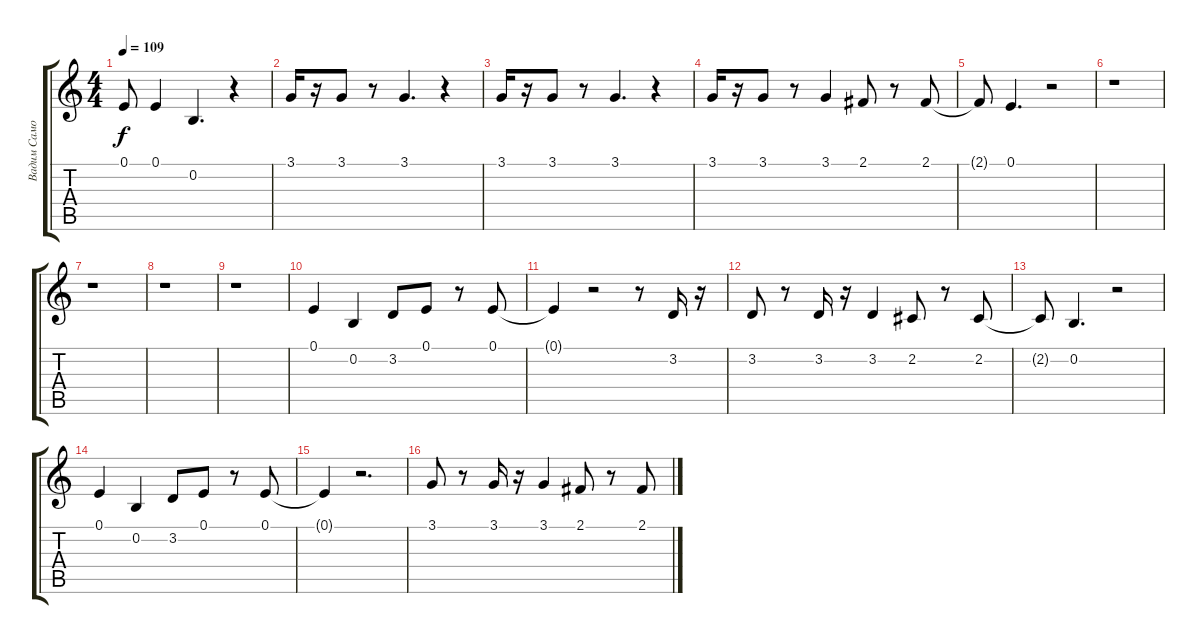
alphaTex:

\track ("Вадим Самойлов (вокал)" "Вадим Само") {instrument vibraphone}
\staff {score tabs}
\tuning (E4 B3 G3 D3 A2 E2) {hide}
\ts (4 4)
\tempo 109
\clef g2
\ks c
0.1{t}.8{dy f} 0.1.4 0.2.4{d} r.4 |
3.1.16 r.16 3.1.8 r.8 3.1.4{d} r.4 |
3.1.16 r.16 3.1.8 r.8 3.1.4{d} r.4 |
3.1.16 r.16 3.1.8 r.8 3.1.4 2.1.8 r.8 2.1.8 |
2.1{t}.8 0.1.4{d} r.2 |
r.1 |
r.1 |
r.1 |
r.1 |
0.1.4 0.2.4 3.2.8 0.1.8 r.8 0.1.8 |
0.1{t}.4 r.2 r.8 3.2.16 r.16 |
3.2.8 r.8 3.2.16 r.16 3.2.4 2.2.8 r.8 2.2.8 |
2.2{t}.8 0.2.4{d} r.2 |
0.1.4 0.2.4 3.2.8 0.1.8 r.8 0.1.8 |
0.1{t}.4 r.2{d} |
3.1.8 r.8 3.1.16 r.16 3.1.4 2.1.8 r.8 2.1.8
